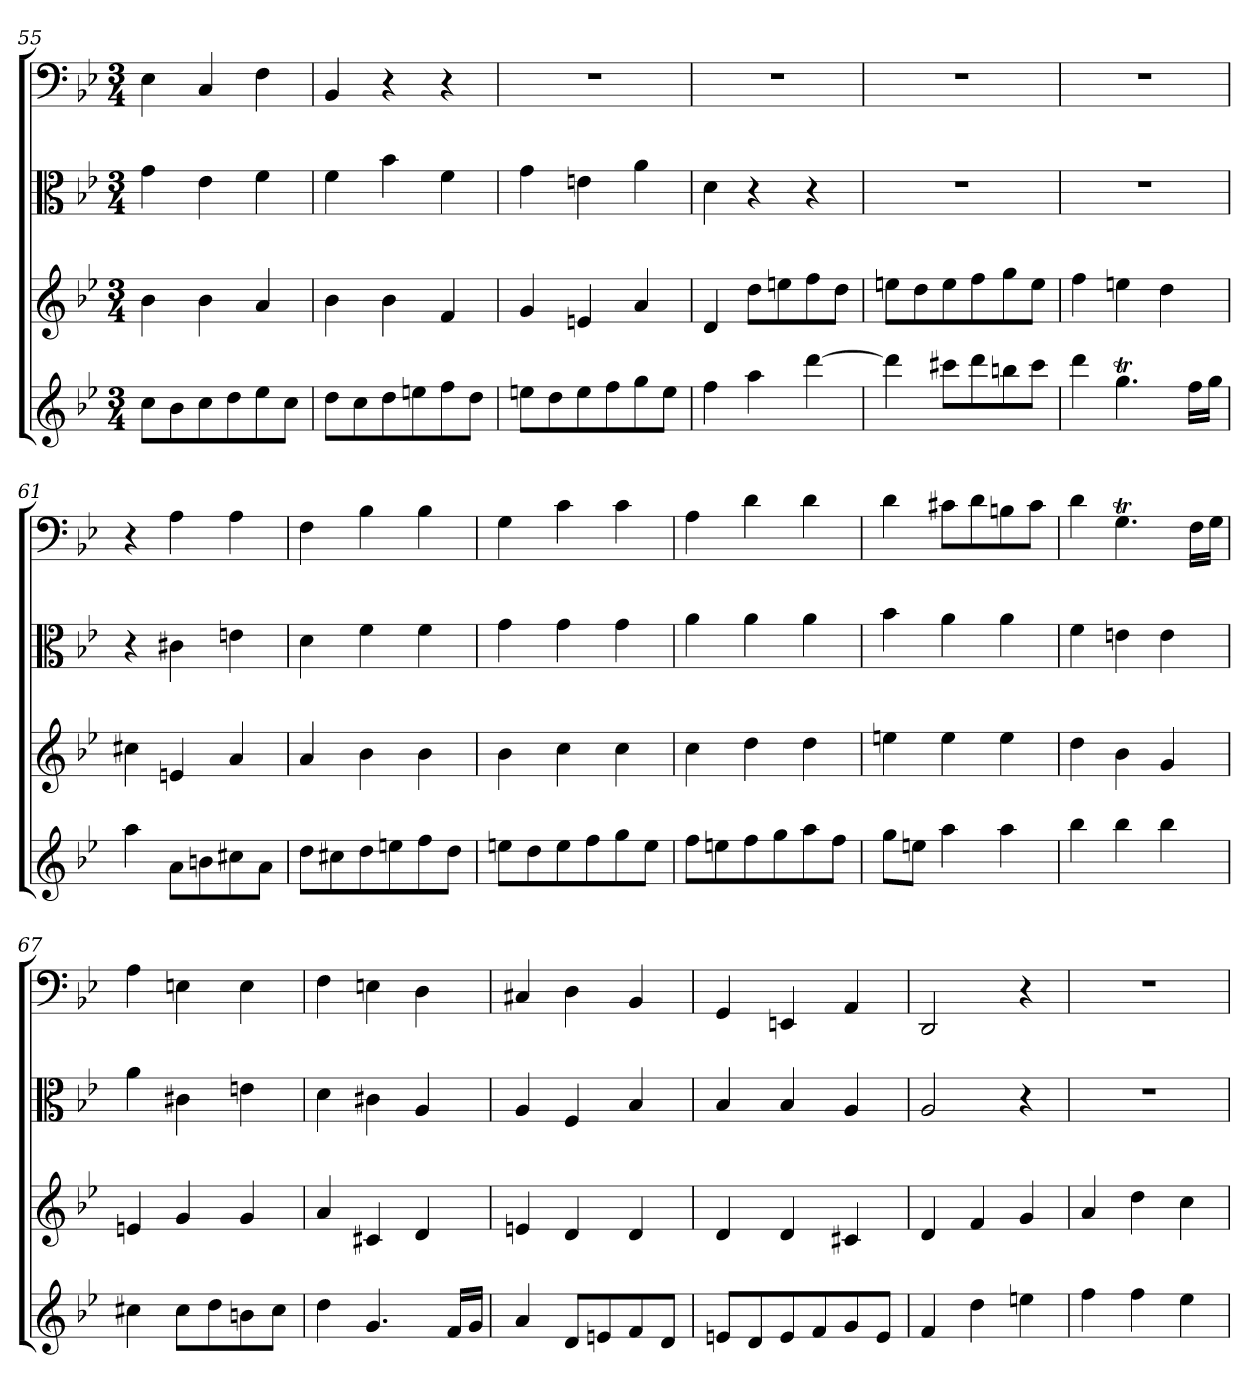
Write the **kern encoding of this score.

**kern	**kern	**kern	**kern
*part4	*part3	*part2	*part1
*staff4	*staff3	*staff2	*staff1
*clefG2	*clefG2	*clefC3	*clefF4
*k[b-e-]	*k[b-e-]	*k[b-e-]	*k[b-e-]
*g:	*g:	*g:	*g:
*M3/4	*M3/4	*M3/4	*M3/4
=55	=55	=55	=55
8cc\L	4b-\	4g\	4E-\
8b-\	.	.	.
8cc\	4b-\	4e-\	4C/
8dd\	.	.	.
8ee-\	4a/	4f\	4F\
8cc\J	.	.	.
=56	=56	=56	=56
8dd\L	4b-\	4f\	4BB-/
8cc\	.	.	.
8dd\	4b-\	4b-\	4r
8een\	.	.	.
8ff\	4f/	4f\	4r
8dd\J	.	.	.
=57	=57	=57	=57
8een\L	4g/	4g\	2.r
8dd\	.	.	.
8ee\	4en/	4en\	.
8ff\	.	.	.
8gg\	4a/	4a\	.
8ee\J	.	.	.
=58	=58	=58	=58
4ff\	4d/	4d\	2.r
4aa\	8dd\L	4r	.
.	8een\	.	.
[4ddd\	8ff\	4r	.
.	8dd\J	.	.
=59	=59	=59	=59
4ddd\]	8een\L	2.r	2.r
.	8dd\	.	.
8ccc#X\L	8ee\	.	.
8ddd\	8ff\	.	.
8bbn\	8gg\	.	.
8ccc#\J	8ee\J	.	.
=60	=60	=60	=60
4ddd\	4ff\	2.r	2.r
4.ggT\	4een\	.	.
.	4dd\	.	.
16ff\LL	.	.	.
16gg\JJ	.	.	.
=61	=61	=61	=61
4aa\	4cc#X\	4r	4r
8a\L	4en/	4c#X\	4A\
8bn\	.	.	.
8cc#X\	4a/	4en\	4A\
8a\J	.	.	.
=62	=62	=62	=62
8dd\L	4a/	4d\	4F\
8cc#X\	.	.	.
8dd\	4b-\	4f\	4B-\
8een\	.	.	.
8ff\	4b-\	4f\	4B-\
8dd\J	.	.	.
=63	=63	=63	=63
8een\L	4b-\	4g\	4G\
8dd\	.	.	.
8ee\	4cc\	4g\	4c\
8ff\	.	.	.
8gg\	4cc\	4g\	4c\
8ee\J	.	.	.
=64	=64	=64	=64
8ff\L	4cc\	4a\	4A\
8een\	.	.	.
8ff\	4dd\	4a\	4d\
8gg\	.	.	.
8aa\	4dd\	4a\	4d\
8ff\J	.	.	.
=65	=65	=65	=65
8gg\L	4een\	4b-\	4d\
8een\J	.	.	.
4aa\	4ee\	4a\	8c#X\L
.	.	.	8d\
4aa\	4ee\	4a\	8Bn\
.	.	.	8c#\J
=66	=66	=66	=66
4bb-\	4dd\	4f\	4d\
4bb-\	4b-\	4en\	4.GT\
4bb-\	4g/	4e\	.
.	.	.	16F\LL
.	.	.	16G\JJ
=67	=67	=67	=67
4cc#X\	4en/	4a\	4A\
8cc#\L	4g/	4c#X\	4En\
8dd\	.	.	.
8bn\	4g/	4en\	4E\
8cc#\J	.	.	.
=68	=68	=68	=68
4dd\	4a/	4d\	4F\
4.g/	4c#X/	4c#X\	4En\
.	4d/	4A/	4D\
16f/LL	.	.	.
16g/JJ	.	.	.
=69	=69	=69	=69
4a/	4en/	4A/	4C#X/
8d/L	4d/	4F/	4D\
8en/	.	.	.
8f/	4d/	4B-/	4BB-/
8d/J	.	.	.
=70	=70	=70	=70
8en/L	4d/	4B-/	4GG/
8d/	.	.	.
8e/	4d/	4B-/	4EEn/
8f/	.	.	.
8g/	4c#X/	4A/	4AA/
8e/J	.	.	.
=71	=71	=71	=71
4f/	4d/	2A/	2DD/
4dd\	4f/	.	.
4een\	4g/	4r	4r
=72	=72	=72	=72
4ff\	4a/	2.r	2.r
4ff\	4dd\	.	.
4ee-\	4cc\	.	.
=	=	=	=
*-	*-	*-	*-
